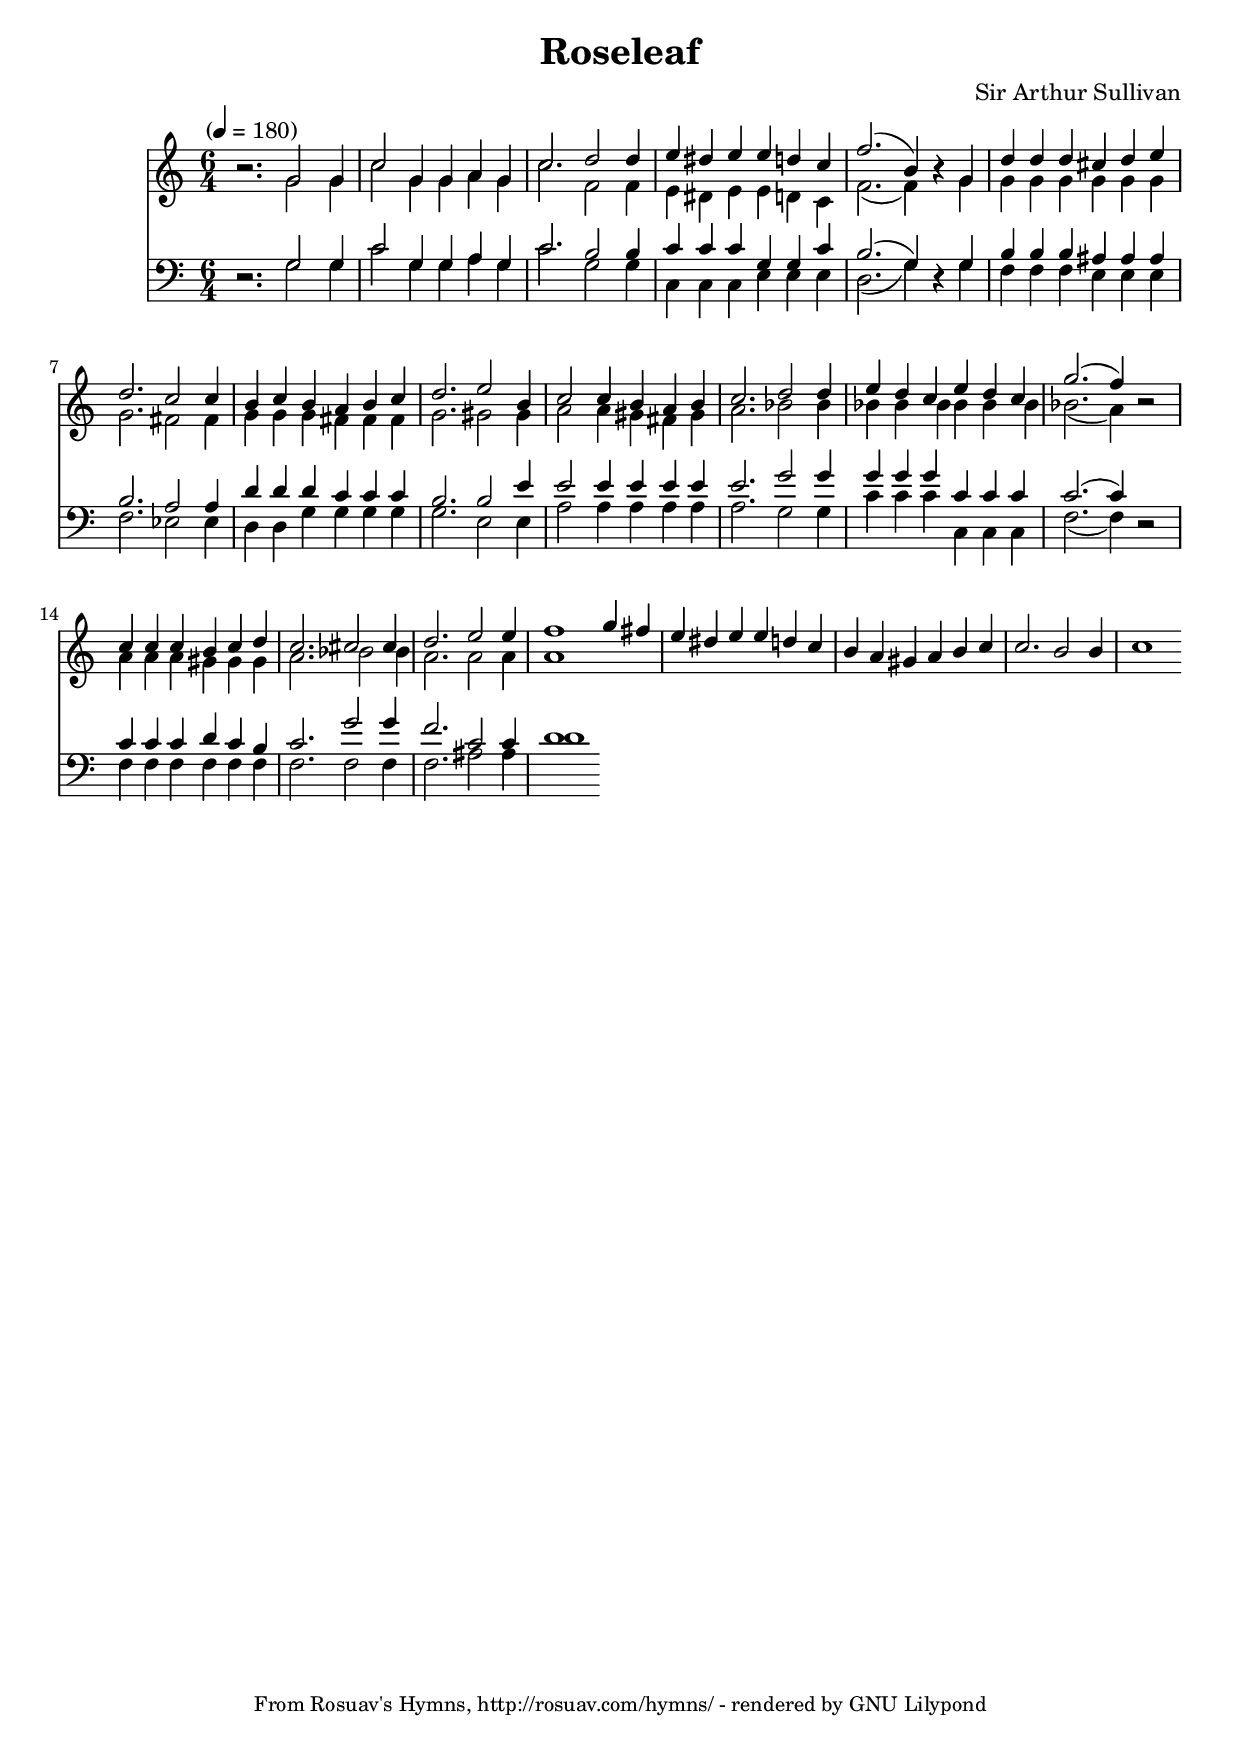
% Roseleaf, by Sir Arthur Sullivan
% Needs some words to be written for it. 7.9.7.9 meter.
\include "Hymnal.ly"

\header
{
    title="Roseleaf"
    % subtitle=""
    % poet=""
    composer="Sir Arthur Sullivan"
    % arranger=""
    % meter=""
    % piece="" ??
}

\score {
    <<
        \new ChordNames {
            \set chordChanges = ##t
            \transpose c c,
            \chordmode {
            }
        }
        \new Staff <<
            \set Staff.midiInstrument = "acoustic grand"
            \key c \major
            \time 6/4
            \tempo "" 4 = 180
            \new Voice = "sops" \relative f' {
                \stemUp
                \slurUp
                r2.
                g2 g4 c2 g4 g a g c2.           % When the
                d2 d4 e ds e e d c f2.(b,4)     % do we ask
                r4 g d' d d cs d e d2.          % If honey
                c2 c4 b c b a b c d2.           % know we
                e2 b4 c2 c4 b a b c2.           % When the
                d2 d4 e d c e d c g'2.(f4)      % do we
                r2 c4 c c b c d c2.             % Nay though
                cs2 cs4 d2. e2 e4 f1            % though the
                g4 fs e ds e e d c b            % yet we
                a gs a b c c2. b2 b4 c1         % yet we
            }
            \addlyrics { \lyr \lyricmode {
                !
            } }
            \new Voice = "alto" \relative f' {
                \stemDown
                \slurDown
                r2.
                g2 g4 c2 g4 g a g c2.
                f,2 f4 e ds e e d c f2.(f4)
                r4 g g g g g g g g2.
                fs2 fs4 g g g fs fs fs g2.
                gs2 gs4 a2 a4 gs fs gs a2.
                bf2 bf4 bf bf bf bf bf bf bf2.(a4)
                r2 a4 a a gs gs gs a2.          % Nay though
                bf2 bf4 a2. a2 a4 a1            % though the
%                a4 a4                           % yet we
            }
        >>
        \new Staff <<
            \clef bass
            \key c \major
            \new Voice = "tenor" \relative c' {
                \stemUp
                \slurUp
                r2.
                g2 g4 c2 g4 g a g c2.
                b2 b4 c c c g g c b2.(g4)
                r4 g b b b as as as b2.
                a2 a4 d d d c c c b2.
                b2 e4 e2 e4 e e e e2.
                g2 g4 g g g c, c c c2.(c4)
                r2 c4 c c d c b c2.             % Nay though
                g'2 g4 f2. c2 c4 d1             % though the
%                d4 d4                           % yet we
            }
            \new Voice = "bass" \relative c' {
                \stemDown
                \slurDown
                r2.
                g2 g4 c2 g4 g a g c2.
                g2 g4 c, c c e e e d2.(g4)
                r4 g f f f e e e f2.
                ef2 ef4 d d g g g g g2.
                e2 e4 a2 a4 a a a a2.
                g2 g4 c c c c, c c f2.(f4)
                r2 f4 f f f f f f2.             % Nay though
                f2 f4 f2. as2 as4 d1            % though the
%                d4 d4                           % yet we
            }
        >>
    >>
    \layout { }
    \midi { \context { \ChordNameVoice \remove Note_performer } } % Stop chords from sounding in the MIDI
}

